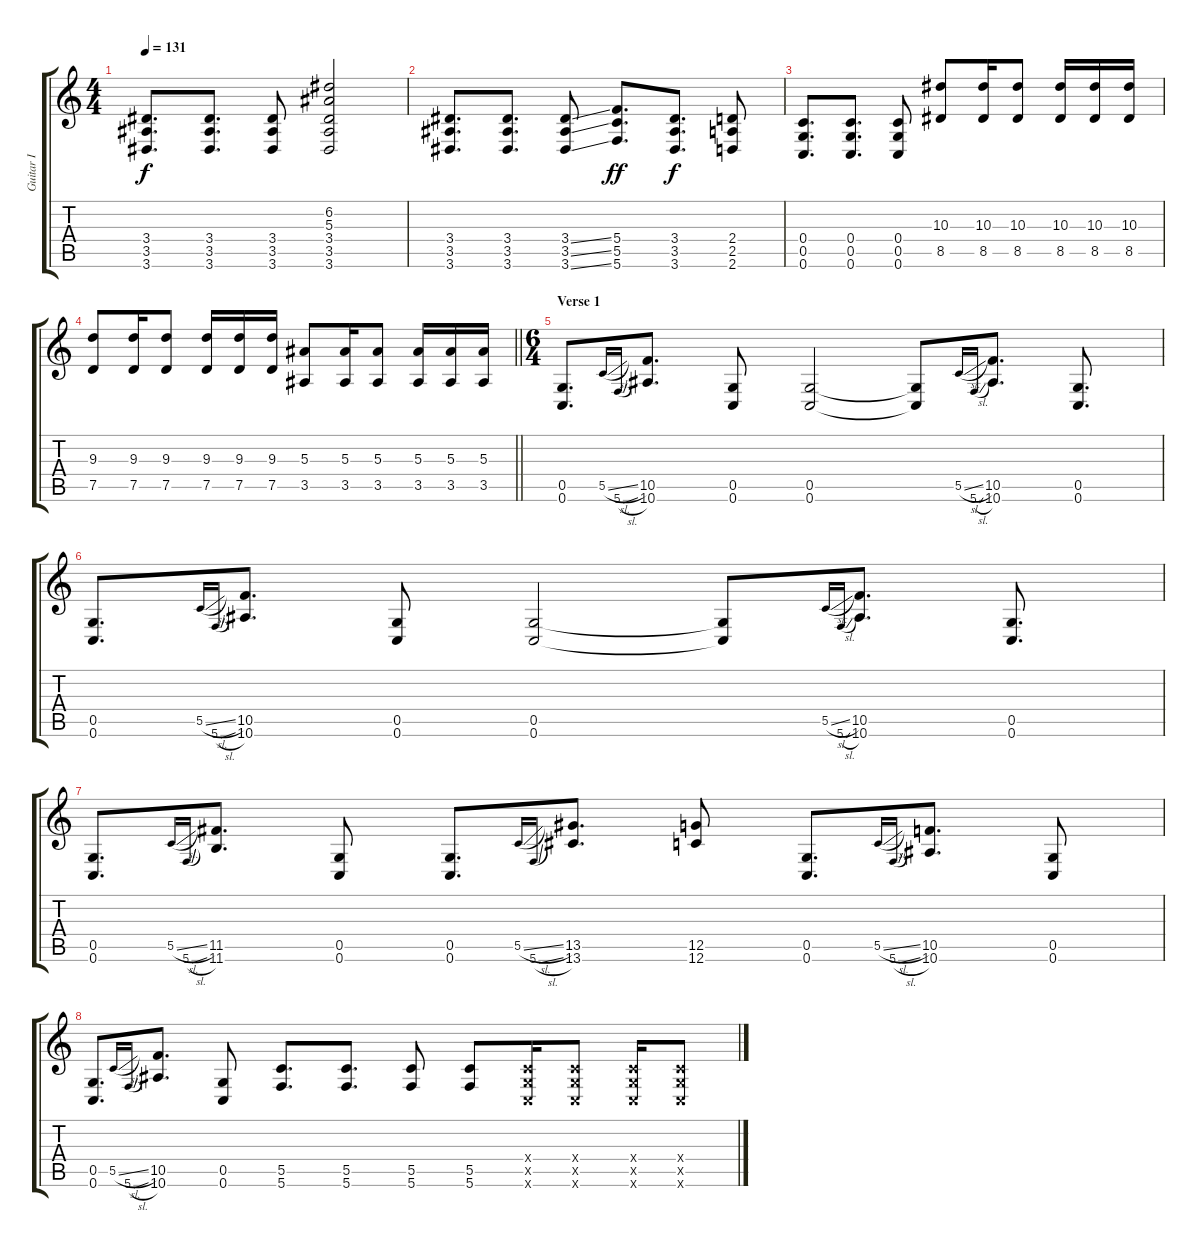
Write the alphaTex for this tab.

\track ("Guitar I" "Guitar I") {instrument overdrivenguitar}
\staff {score tabs}
\tuning (D4 A3 F3 C3 G2 C2) {hide}
\ts (4 4)
\tempo 131
\clef g2
\ks c
(3.4 3.5 3.6).8{d dy f} (3.4 3.5 3.6).8{d} (3.4 3.5 3.6).8 (6.2 5.3 3.4 3.5 3.6).2 |
(3.4 3.5 3.6).8{d} (3.4 3.5 3.6).8{d} (3.4{ss} 3.5{ss} 3.6{ss}).8 (5.4 5.5 5.6).8{d dy ff} (3.4 3.5 3.6).8{d dy f} (2.4 2.5 2.6).8 |
(0.4 0.5 0.6).8{d} (0.4 0.5 0.6).8{d} (0.4 0.5 0.6).8 (10.3 8.5).8 (10.3 8.5).16 (10.3 8.5).8 (10.3 8.5).16 (10.3 8.5).16 (10.3 8.5).16 |
\barLineRight lightlight
(9.3 7.5).8 (9.3 7.5).16 (9.3 7.5).8 (9.3 7.5).16 (9.3 7.5).16 (9.3 7.5).16 (5.3 3.5).8 (5.3 3.5).16 (5.3 3.5).8 (5.3 3.5).16 (5.3 3.5).16 (5.3 3.5).16 |
\ts (6 4)
\section ("" "Verse 1")
(0.5 0.6).8{d} 5.5{sl}.16{gr onbeat} 5.6{sl}.16{gr onbeat} (10.5 10.6).8{d} (0.5 0.6).8 (0.5 0.6).2 (0.5{t} 0.6{t}).8 5.5{sl}.16{gr onbeat} 5.6{sl}.16{gr onbeat} (10.5 10.6).8{d} (0.5 0.6).8{d} |
(0.5 0.6).8{d} 5.5{sl}.16{gr onbeat} 5.6{sl}.16{gr onbeat} (10.5 10.6).8{d} (0.5 0.6).8 (0.5 0.6).2 (0.5{t} 0.6{t}).8 5.5{sl}.16{gr onbeat} 5.6{sl}.16{gr onbeat} (10.5 10.6).8{d} (0.5 0.6).8{d} |
(0.5 0.6).8{d} 5.5{sl}.16{gr onbeat} 5.6{sl}.16{gr onbeat} (11.5 11.6).8{d} (0.5 0.6).8 (0.5 0.6).8{d} 5.5{sl}.16{gr onbeat} 5.6{sl}.16{gr onbeat} (13.5 13.6).8{d} (12.5 12.6).8 (0.5 0.6).8{d} 5.5{sl}.16{gr onbeat} 5.6{sl}.16{gr onbeat} (10.5 10.6).8{d} (0.5 0.6).8 |
(0.5 0.6).8{d} 5.5{sl}.16{gr onbeat} 5.6{sl}.16{gr onbeat} (10.5 10.6).8{d} (0.5 0.6).8 (5.5 5.6).8{d} (5.5 5.6).8{d} (5.5 5.6).8 (5.5 5.6).8 (0.4{x} 0.5{x} 0.6{x}).16 (0.4{x} 0.5{x} 0.6{x}).8 (0.4{x} 0.5{x} 0.6{x}).16 (0.4{x} 0.5{x} 0.6{x}).8
